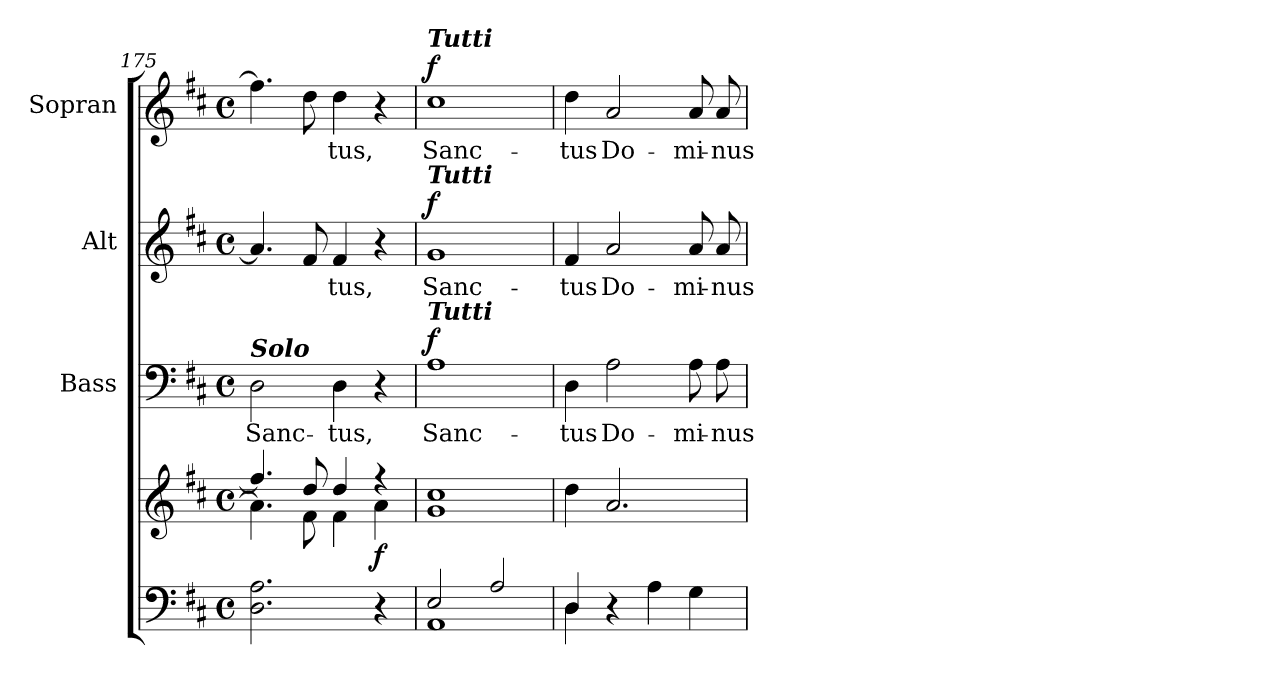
**kern	**kern	**dynam	**kern	**text	**dynam	**kern	**text	**dynam	**kern	**text	**dynam
*part4	*part4	*part4	*part3	*part3	*part3	*part2	*part2	*part2	*part1	*part1	*part1
*staff5	*staff4	*staff4/5	*staff3	*staff3	*staff3	*staff2	*staff2	*staff2	*staff1	*staff1	*staff1
*	*	*	*I"Bass	*	*	*I"Alt	*	*	*I"Sopran	*	*
*	*	*	*I'B.	*	*	*I'A.	*	*	*I'S.	*	*
*clefF4	*clefG2	*	*clefF4	*	*	*clefG2	*	*	*clefG2	*	*
*k[f#c#]	*k[f#c#]	*	*k[f#c#]	*	*	*k[f#c#]	*	*	*k[f#c#]	*	*
*D:	*D:	*	*D:	*	*	*D:	*	*	*D:	*	*
*M4/4	*M4/4	*	*M4/4	*	*	*M4/4	*	*	*M4/4	*	*
*met(c)	*met(c)	*	*met(c)	*	*	*met(c)	*	*	*met(c)	*	*
=175	=175	=175	=175	=175	=175	=175	=175	=175	=175	=175	=175
*	*^	*	*	*	*	*	*	*	*	*	*
!	!	!	!	!LO:TX:a:Bi:t=Solo	!	!	!	!	!	!	!	!
!	!	!	!	!	!LO:LY:b	!	!	!	!	!	!	!
2.D\ 2.A\	4.ff#/]	4.a\]	.	2D\	Sanc-	.	4.a/]	.	.	4.ff#\]	.	.
.	8dd/	8f#\	.	.	.	.	8f#/	.	.	8dd\	.	.
!	!	!	!	!	!LO:LY:b	!	!	!LO:LY:b	!	!	!LO:LY:b	!
.	4dd/	4f#\	.	4D\	-tus,	.	4f#/	-tus,	.	4dd\	-tus,	.
!	!	!	!LO:DY:b	!	!	!	!	!	!	!	!	!
4r	4rff	4a\	f	4r	.	.	4r	.	.	4r	.	.
=176	=176	=176	=176	=176	=176	=176	=176	=176	=176	=176	=176	=176
*^	*	*	*	*	*	*	*	*	*	*	*	*
!	!	!	!	!	!	!	!	!	!	!	!LO:TX:a:Bi:t=Tutti	!	!
!	!	!	!	!	!	!	!	!LO:TX:a:Bi:t=Tutti	!	!	!	!	!
!	!	!	!	!	!LO:TX:a:Bi:t=Tutti	!	!	!	!	!	!	!	!
!	!	!	!	!	!	!LO:LY:b	!LO:DY:a	!	!LO:LY:b	!LO:DY:a	!	!LO:LY:b	!LO:DY:a
2E/	1AA	1cc#	1g	.	1A	Sanc-	f	1g	Sanc-	f	1cc#	Sanc-	f
2A/	.	.	.	.	.	.	.	.	.	.	.	.	.
*	*	*v	*v	*	*	*	*	*	*	*	*	*	*
=177	=177	=177	=177	=177	=177	=177	=177	=177	=177	=177	=177	=177
!	!	!	!	!	!LO:LY:b	!	!	!LO:LY:b	!	!	!LO:LY:b	!
4D/	4D\	4dd\	.	4D\	-tus	.	4f#/	-tus	.	4dd\	-tus	.
!	!	!	!	!	!LO:LY:b	!	!	!LO:LY:b	!	!	!LO:LY:b	!
4r	2.ryy	2.a/	.	2A\	Do-	.	2a/	Do-	.	2a/	Do-	.
4A\	.	.	.	.	.	.	.	.	.	.	.	.
!	!	!	!	!	!LO:LY:b	!	!	!LO:LY:b	!	!	!LO:LY:b	!
4G\	.	.	.	8A\	-mi-	.	8a/	-mi-	.	8a/	-mi-	.
!	!	!	!	!	!LO:LY:b	!	!	!LO:LY:b	!	!	!LO:LY:b	!
.	.	.	.	8A\	-nus	.	8a/	-nus	.	8a/	-nus	.
*v	*v	*	*	*	*	*	*	*	*	*	*	*
=	=	=	=	=	=	=	=	=	=	=	=
*-	*-	*-	*-	*-	*-	*-	*-	*-	*-	*-	*-
